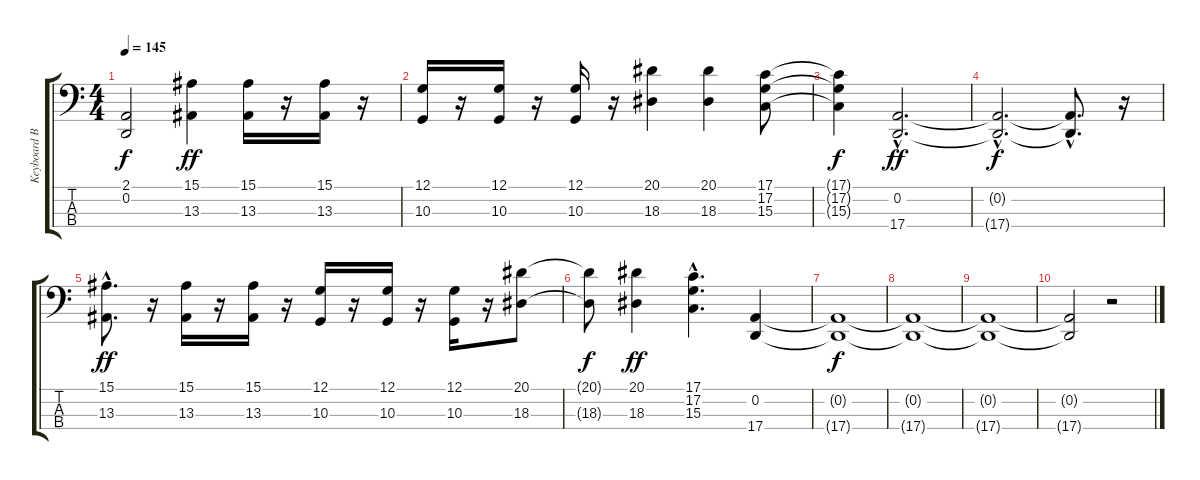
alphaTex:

\track ("Keyboard Bass" "Keyboard B") {instrument stringensemble1}
\staff {score tabs}
\tuning (G2 D2 A1 E1) {hide}
\ts (4 4)
\tempo 145
\clef f4
\ks c
(2.1{t} 0.2{t}).2{dy f} (15.1 13.3).4{dy ff} (15.1 13.3).16 r.16 (15.1 13.3).16 r.16 |
(12.1 10.3).16 r.16 (12.1 10.3).16 r.16 (12.1 10.3).16 r.16 (20.1 18.3).4 (20.1 18.3).4 (17.1 17.2 15.3).8 |
(17.1{t} 17.2{t} 15.3{t}).4{dy f} (0.2{hac} 17.4{hac}).2{d dy ff} |
(0.2{hac t} 17.4{hac t}).2{d dy f} (0.2{hac t} 17.4{hac t}).8{d} r.16 |
(15.1{hac} 13.3{hac}).8{d dy ff} r.16 (15.1 13.3).16 r.16 (15.1 13.3).16 r.16 (12.1 10.3).16 r.16 (12.1 10.3).16 r.16 (12.1 10.3).16 r.16 (20.1 18.3).8 |
(20.1{t} 18.3{t}).8{dy f} (20.1 18.3).4{dy ff} (17.1{hac} 17.2{hac} 15.3{hac}).4{d} (0.2 17.4).4 |
(0.2{t} 17.4{t}).1{dy f} |
(0.2{t} 17.4{t}).1 |
(0.2{t} 17.4{t}).1 |
(0.2{t} 17.4{t}).2 r.2
